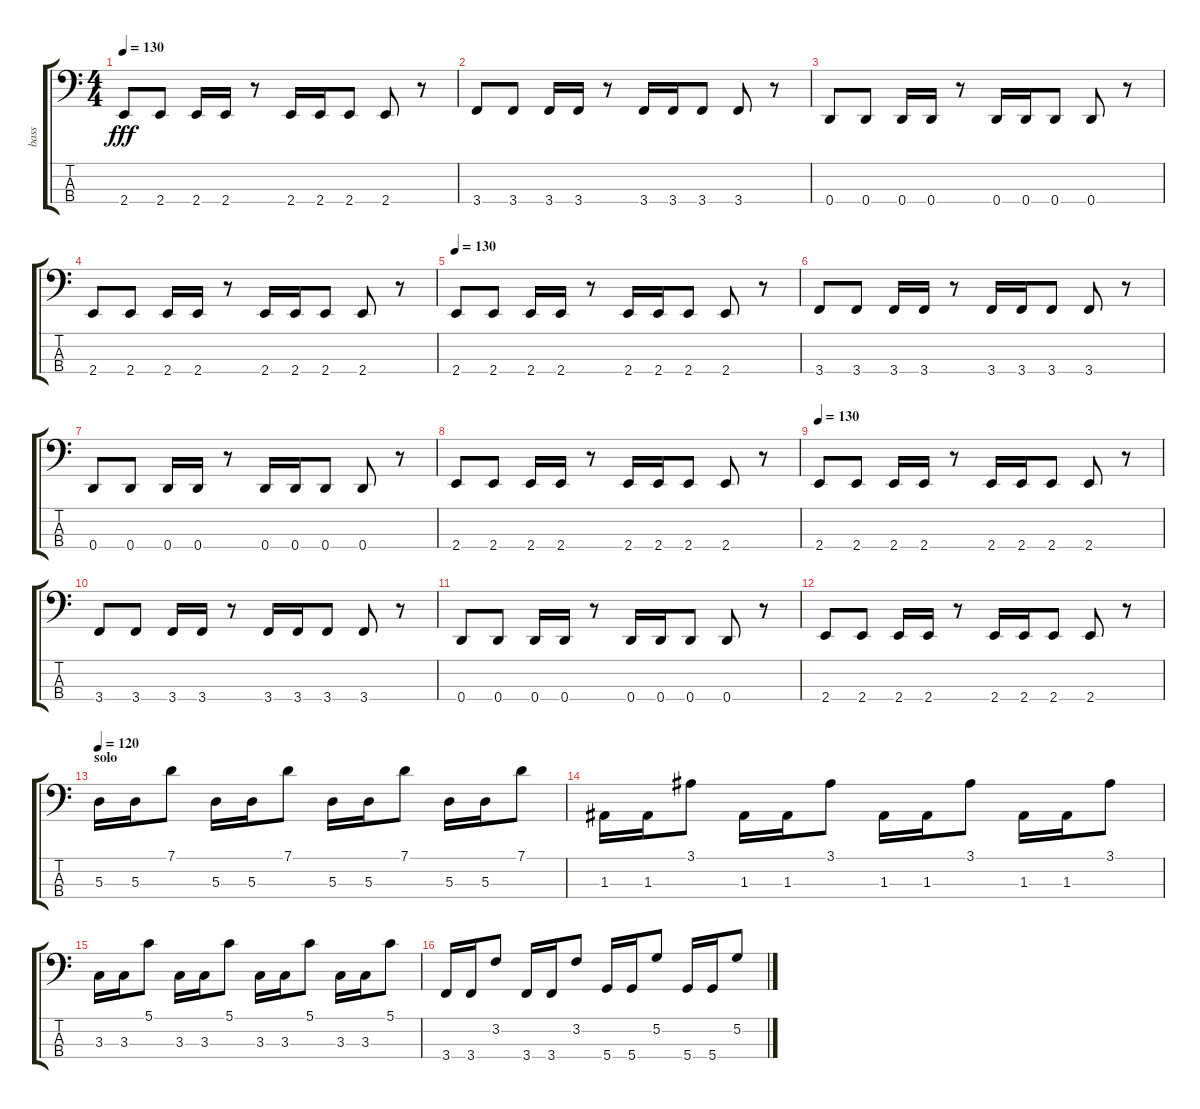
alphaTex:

\track ("bass" "bass") {instrument electricbassfinger}
\staff {score tabs}
\tuning (G2 D2 A1 D1) {hide}
\ts (4 4)
\tempo 130
\clef f4
\ks c
2.4.8{dy fff} 2.4.8 2.4.16 2.4.16 r.8 2.4.16 2.4.16 2.4.8 2.4.8 r.8 |
3.4.8 3.4.8 3.4.16 3.4.16 r.8 3.4.16 3.4.16 3.4.8 3.4.8 r.8 |
0.4.8 0.4.8 0.4.16 0.4.16 r.8 0.4.16 0.4.16 0.4.8 0.4.8 r.8 |
2.4.8 2.4.8 2.4.16 2.4.16 r.8 2.4.16 2.4.16 2.4.8 2.4.8 r.8 |
\tempo 130
2.4.8 2.4.8 2.4.16 2.4.16 r.8 2.4.16 2.4.16 2.4.8 2.4.8 r.8 |
3.4.8 3.4.8 3.4.16 3.4.16 r.8 3.4.16 3.4.16 3.4.8 3.4.8 r.8 |
0.4.8 0.4.8 0.4.16 0.4.16 r.8 0.4.16 0.4.16 0.4.8 0.4.8 r.8 |
2.4.8 2.4.8 2.4.16 2.4.16 r.8 2.4.16 2.4.16 2.4.8 2.4.8 r.8 |
\tempo 130
2.4.8 2.4.8 2.4.16 2.4.16 r.8 2.4.16 2.4.16 2.4.8 2.4.8 r.8 |
3.4.8 3.4.8 3.4.16 3.4.16 r.8 3.4.16 3.4.16 3.4.8 3.4.8 r.8 |
0.4.8 0.4.8 0.4.16 0.4.16 r.8 0.4.16 0.4.16 0.4.8 0.4.8 r.8 |
2.4.8 2.4.8 2.4.16 2.4.16 r.8 2.4.16 2.4.16 2.4.8 2.4.8 r.8 |
\section ("" "solo")
\tempo 120
5.3.16 5.3.16 7.1.8 5.3.16 5.3.16 7.1.8 5.3.16 5.3.16 7.1.8 5.3.16 5.3.16 7.1.8 |
1.3.16 1.3.16 3.1.8 1.3.16 1.3.16 3.1.8 1.3.16 1.3.16 3.1.8 1.3.16 1.3.16 3.1.8 |
3.3.16 3.3.16 5.1.8 3.3.16 3.3.16 5.1.8 3.3.16 3.3.16 5.1.8 3.3.16 3.3.16 5.1.8 |
3.4.16 3.4.16 3.2.8 3.4.16 3.4.16 3.2.8 5.4.16 5.4.16 5.2.8 5.4.16 5.4.16 5.2.8
